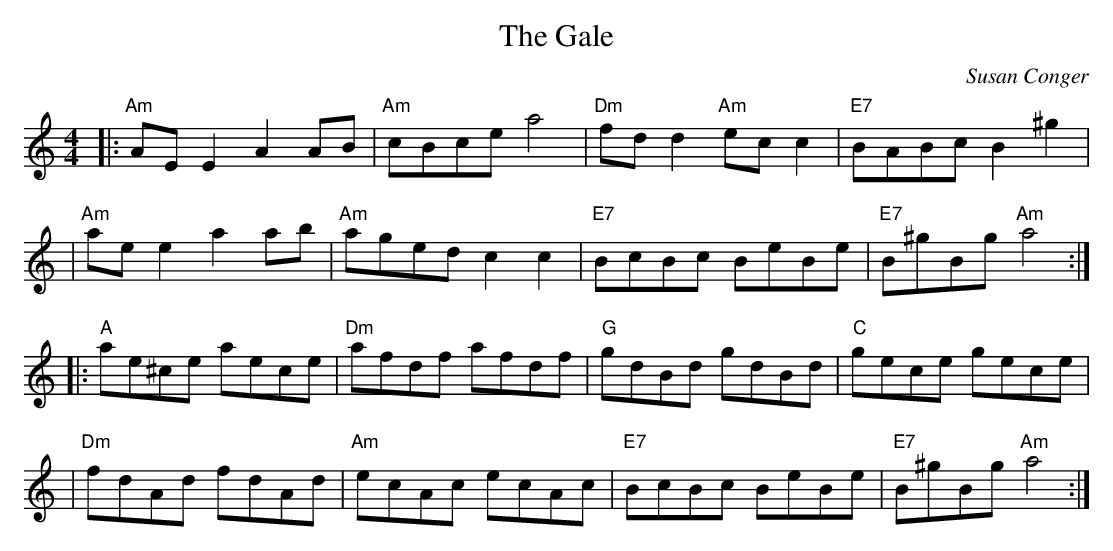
X:1
T: The Gale
C: Susan Conger
M: 4/4
L: 1/8
K: Amin
|: "Am"AEE2  A2AB | "Am"cBce a4   | "Dm"fdd2 "Am"ecc2 | "E7"BABc      B2^g2 |
|  "Am"aee2  a2ab | "Am"aged c2c2 | "E7"BcBc     BeBe | "E7"B^gBg "Am"a4   :|
|:  "A"ae^ce aece | "Dm"afdf afdf |  "G"gdBd     gdBd |  "C"gece      gece  |
|  "Dm"fdAd  fdAd | "Am"ecAc ecAc | "E7"BcBc     BeBe | "E7"B^gBg "Am"a4   :|
